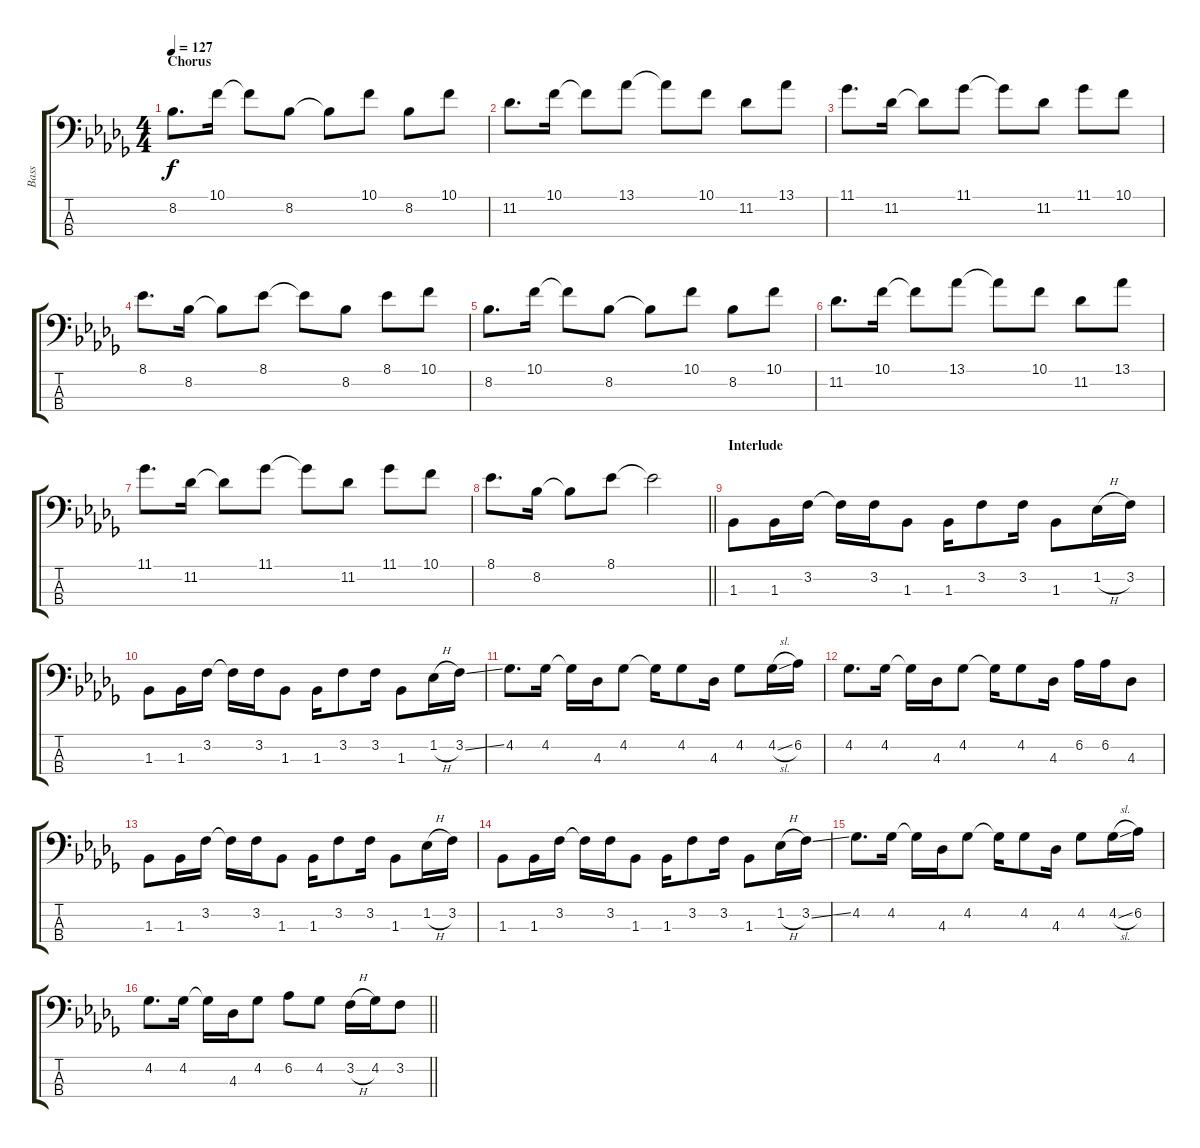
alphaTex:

\track ("Bass" "Bass") {instrument electricbassfinger}
\staff {score tabs}
\tuning (G2 D2 A1 E1) {hide}
\ts (4 4)
\section ("" "Chorus")
\tempo 127
\clef f4
\ks bbminor
8.2.8{d dy f} 10.1.16 10.1{t}.8 8.2.8 8.2{t}.8 10.1.8 8.2.8 10.1.8 |
11.2.8{d} 10.1.16 10.1{t}.8 13.1.8 13.1{t}.8 10.1.8 11.2.8 13.1.8 |
11.1.8{d} 11.2.16 11.2{t}.8 11.1.8 11.1{t}.8 11.2.8 11.1.8 10.1.8 |
8.1.8{d} 8.2.16 8.2{t}.8 8.1.8 8.1{t}.8 8.2.8 8.1.8 10.1.8 |
8.2.8{d} 10.1.16 10.1{t}.8 8.2.8 8.2{t}.8 10.1.8 8.2.8 10.1.8 |
11.2.8{d} 10.1.16 10.1{t}.8 13.1.8 13.1{t}.8 10.1.8 11.2.8 13.1.8 |
11.1.8{d} 11.2.16 11.2{t}.8 11.1.8 11.1{t}.8 11.2.8 11.1.8 10.1.8 |
\barLineRight lightlight
8.1.8{d} 8.2.16 8.2{t}.8 8.1.8 8.1{t}.2 |
\section ("" "Interlude")
1.3.8 1.3.16 3.2.16 3.2{t}.16 3.2.16 1.3.8 1.3.16 3.2.8 3.2.16 1.3.8 1.2{h}.16 3.2.16 |
1.3.8 1.3.16 3.2.16 3.2{t}.16 3.2.16 1.3.8 1.3.16 3.2.8 3.2.16 1.3.8 1.2{h}.16 3.2{ss}.16 |
4.2.8{d} 4.2.16 4.2{t}.16 4.3.16 4.2.8 4.2{t}.16 4.2.8 4.3.16 4.2.8 4.2{sl}.16 6.2.16 |
4.2.8{d} 4.2.16 4.2{t}.16 4.3.16 4.2.8 4.2{t}.16 4.2.8 4.3.16 6.2.16 6.2.16 4.3.8 |
1.3.8 1.3.16 3.2.16 3.2{t}.16 3.2.16 1.3.8 1.3.16 3.2.8 3.2.16 1.3.8 1.2{h}.16 3.2.16 |
1.3.8 1.3.16 3.2.16 3.2{t}.16 3.2.16 1.3.8 1.3.16 3.2.8 3.2.16 1.3.8 1.2{h}.16 3.2{ss}.16 |
4.2.8{d} 4.2.16 4.2{t}.16 4.3.16 4.2.8 4.2{t}.16 4.2.8 4.3.16 4.2.8 4.2{sl}.16 6.2.16 |
\barLineRight lightlight
4.2.8{d} 4.2.16 4.2{t}.16 4.3.16 4.2.8 6.2.8 4.2.8 3.2{h}.16 4.2.16 3.2.8
